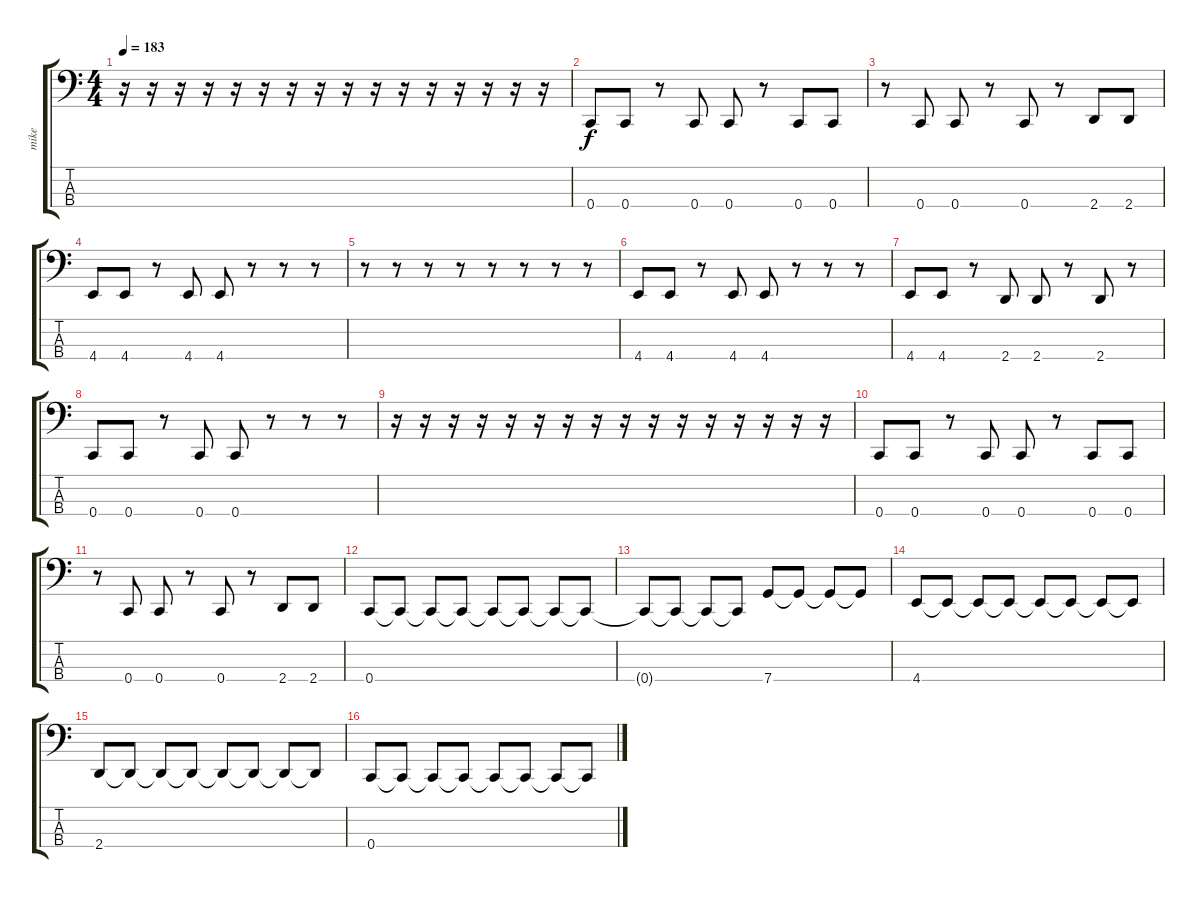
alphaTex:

\track ("mike" "mike") {instrument electricbassfinger}
\staff {score tabs}
\tuning (F2 C2 G1 C1) {hide}
\ts (4 4)
\tempo 183
\clef f4
\ks c
r.16{dy f} r.16 r.16 r.16 r.16 r.16 r.16 r.16 r.16 r.16 r.16 r.16 r.16 r.16 r.16 r.16 |
0.4.8 0.4.8 r.8 0.4.8 0.4.8 r.8 0.4.8 0.4.8 |
r.8 0.4.8 0.4.8 r.8 0.4.8 r.8 2.4.8 2.4.8 |
4.4.8 4.4.8 r.8 4.4.8 4.4.8 r.8 r.8 r.8 |
r.8 r.8 r.8 r.8 r.8 r.8 r.8 r.8 |
4.4.8 4.4.8 r.8 4.4.8 4.4.8 r.8 r.8 r.8 |
4.4.8 4.4.8 r.8 2.4.8 2.4.8 r.8 2.4.8 r.8 |
0.4.8 0.4.8 r.8 0.4.8 0.4.8 r.8 r.8 r.8 |
r.16 r.16 r.16 r.16 r.16 r.16 r.16 r.16 r.16 r.16 r.16 r.16 r.16 r.16 r.16 r.16 |
0.4.8 0.4.8 r.8 0.4.8 0.4.8 r.8 0.4.8 0.4.8 |
r.8 0.4.8 0.4.8 r.8 0.4.8 r.8 2.4.8 2.4.8 |
0.4.8 0.4{t}.8 0.4{t}.8 0.4{t}.8 0.4{t}.8 0.4{t}.8 0.4{t}.8 0.4{t}.8 |
0.4{t}.8 0.4{t}.8 0.4{t}.8 0.4{t}.8 7.4.8 7.4{t}.8 7.4{t}.8 7.4{t}.8 |
4.4.8 4.4{t}.8 4.4{t}.8 4.4{t}.8 4.4{t}.8 4.4{t}.8 4.4{t}.8 4.4{t}.8 |
2.4.8 2.4{t}.8 2.4{t}.8 2.4{t}.8 2.4{t}.8 2.4{t}.8 2.4{t}.8 2.4{t}.8 |
0.4.8 0.4{t}.8 0.4{t}.8 0.4{t}.8 0.4{t}.8 0.4{t}.8 0.4{t}.8 0.4{t}.8
